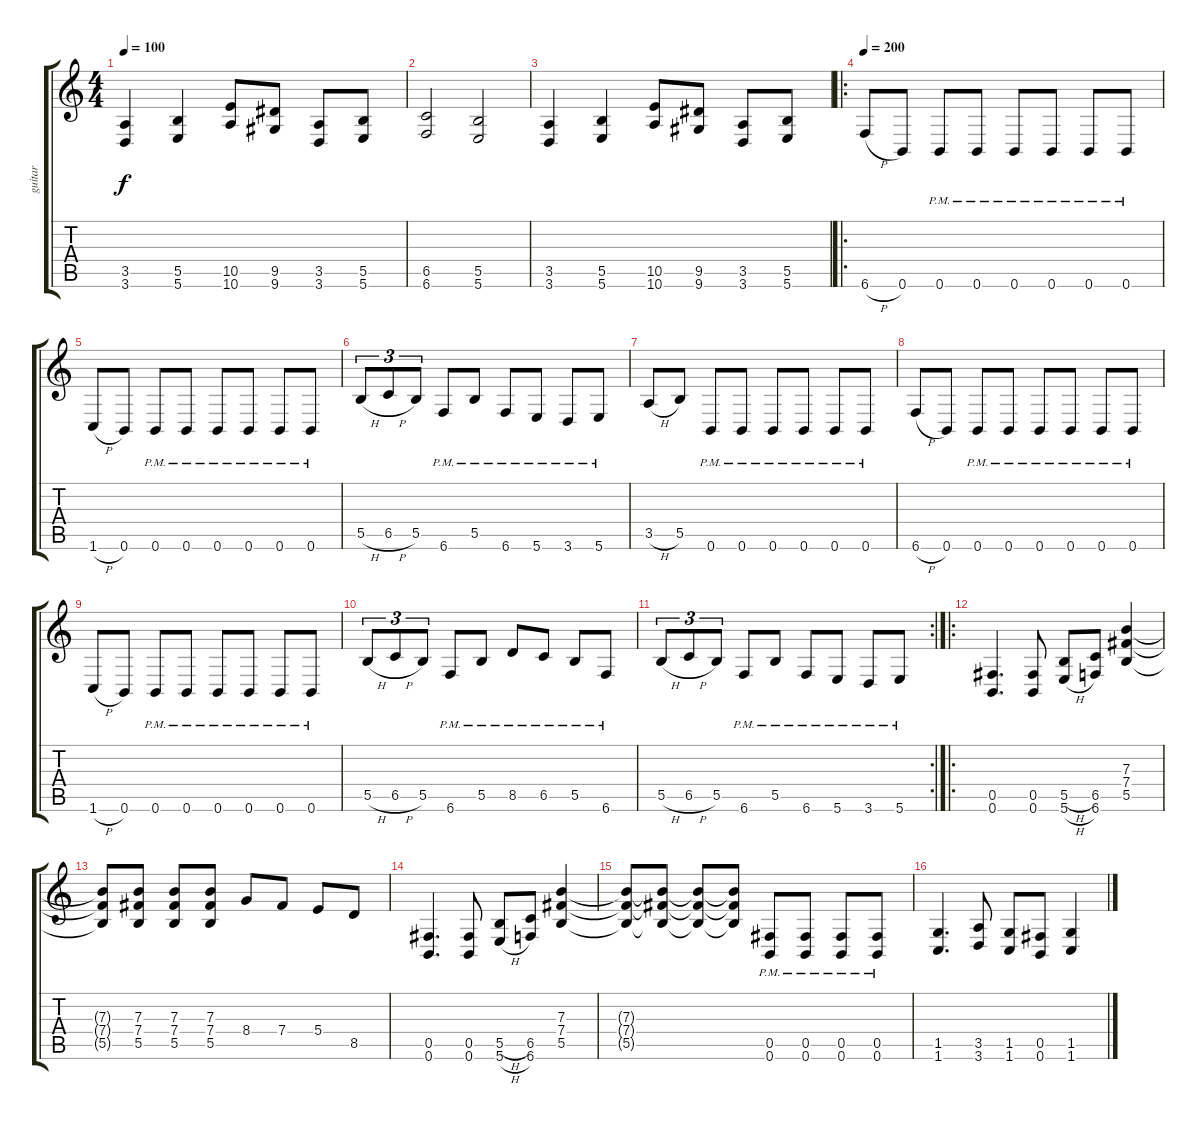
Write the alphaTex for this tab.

\track ("guitar" "guitar") {instrument distortionguitar}
\staff {score tabs}
\tuning (Db4 Ab3 E3 B2 Gb2 B1) {hide}
\ts (4 4)
\tempo 100
\clef g2
\ks c
(3.5 3.6).4{dy f} (5.5 5.6).4 (10.5 10.6).8 (9.5 9.6).8 (3.5 3.6).8 (5.5 5.6).8 |
(6.5 6.6).2 (5.5 5.6).2 |
(3.5 3.6).4 (5.5 5.6).4 (10.5 10.6).8 (9.5 9.6).8 (3.5 3.6).8 (5.5 5.6).8 |
\ro
\tempo 200
6.6{h}.8 0.6.8 0.6{pm}.8 0.6{pm}.8 0.6{pm}.8 0.6{pm}.8 0.6{pm}.8 0.6{pm}.8 |
1.6{h}.8 0.6.8 0.6{pm}.8 0.6{pm}.8 0.6{pm}.8 0.6{pm}.8 0.6{pm}.8 0.6{pm}.8 |
5.5{h}.8{tu (3 2)} 6.5{h}.8{tu (3 2)} 5.5.8{tu (3 2)} 6.6{pm}.8 5.5{pm}.8 6.6{pm}.8 5.6{pm}.8 3.6{pm}.8 5.6{pm}.8 |
3.5{h}.8 5.5.8 0.6{pm}.8 0.6{pm}.8 0.6{pm}.8 0.6{pm}.8 0.6{pm}.8 0.6{pm}.8 |
6.6{h}.8 0.6.8 0.6{pm}.8 0.6{pm}.8 0.6{pm}.8 0.6{pm}.8 0.6{pm}.8 0.6{pm}.8 |
1.6{h}.8 0.6.8 0.6{pm}.8 0.6{pm}.8 0.6{pm}.8 0.6{pm}.8 0.6{pm}.8 0.6{pm}.8 |
5.5{h}.8{tu (3 2)} 6.5{h}.8{tu (3 2)} 5.5.8{tu (3 2)} 6.6{pm}.8 5.5{pm}.8 8.5{pm}.8 6.5{pm}.8 5.5{pm}.8 6.6{pm}.8 |
\rc 2
5.5{h}.8{tu (3 2)} 6.5{h}.8{tu (3 2)} 5.5.8{tu (3 2)} 6.6{pm}.8 5.5{pm}.8 6.6{pm}.8 5.6{pm}.8 3.6{pm}.8 5.6{pm}.8 |
\ro
(0.5 0.6).4{d} (0.5 0.6).8 (5.5{h} 5.6{h}).8 (6.5 6.6).8 (7.3 7.4 5.5).4 |
(7.3{t} 7.4{t} 5.5{t}).8 (7.3 7.4 5.5).8 (7.3 7.4 5.5).8 (7.3 7.4 5.5).8 8.4.8 7.4.8 5.4.8 8.5.8 |
(0.5 0.6).4{d} (0.5 0.6).8 (5.5{h} 5.6{h}).8 (6.5 6.6).8 (7.3 7.4 5.5).4 |
(7.3{t} 7.4{t} 5.5{t}).8 (7.3{t} 7.4{t} 5.5{t}).8 (7.3{t} 7.4{t} 5.5{t}).8 (7.3{t} 7.4{t} 5.5{t}).8 (0.5{pm} 0.6{pm}).8 (0.5{pm} 0.6{pm}).8 (0.5{pm} 0.6{pm}).8 (0.5{pm} 0.6{pm}).8 |
(1.5 1.6).4{d} (3.5 3.6).8 (1.5 1.6).8 (0.5 0.6).8 (1.5 1.6).4
